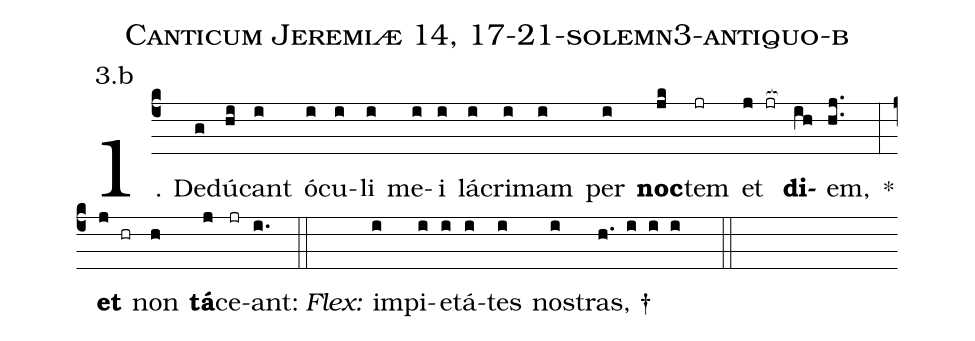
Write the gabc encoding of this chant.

name: Canticum Jeremiæ 14, 17-21-solemn3-antiquo-b;
annotation: 3.b;
%%
(c4)1. De(g)dú(hi)cant(i) ó(i)cu(i)li(i) me(i)i(i) lá(i)cri(i)mam(i) per(i) <b>noc</b>(jk)tem(jr) et(j jr[ocb:1{]) <b>di</b>(ih[ocb:0}])em,(hj..) *(:) <b>et</b>(j hr) non(h) <b>tá</b>(j)ce(jr)ant:(i.) (::)
<i>Flex:</i>()  im(i)pi(i)e(i)tá(i)tes(i) nos(i)tras, †(h. i i i  ::)
